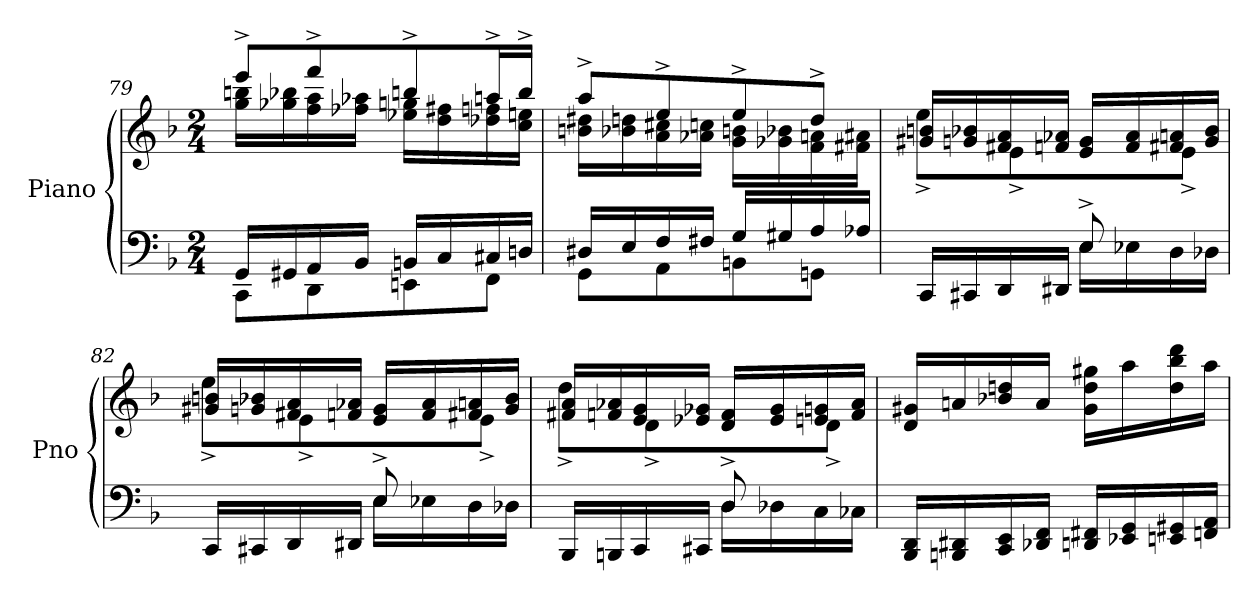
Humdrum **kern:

**kern	**kern
*part1	*part1
*staff2	*staff1
*I"Piano	*
*I'Pno	*
*clefF4	*clefG2
*k[b-]	*k[b-]
*M2/4	*M2/4
=79	=79
*^	*^
16GG/LL	8CC\L	8eee^/L	16gg\ 16bbn\LL
16GG#X/	.	.	16gg-X\ 16bb-X\
16AA/	8DD\	8fff^/	16ff\ 16aa\
16BB-/JJ	.	.	16ff-X\ 16aa-X\JJ
16BBn/LL	8EEn\	8bbn^/	16ee-X\ 16ggn\LL
16C/	.	.	16dd\ 16ff#X\
16C#X/	8FF\J	16aan^/L	16dd-X\ 16ffn\
16Dn/JJ	.	16bb^/JJ	16cc\ 16een\JJ
=80	=80	=80	=80
16D#X/LL	8GG\L	8aa^/L	16bn\ 16dd#X\LL
16E/	.	.	16b-X\ 16ddn\
16F/	8AA\	8ee^/	16a\ 16cc#X\
16F#X/JJ	.	.	16a-X\ 16ccn\JJ
16G/LL	8BBn\	8ee^/	16g\ 16bn\LL
16G#X/	.	.	16g-X\ 16b-X\
16A/	8GGn\J	8dd^/J	16f\ 16an\
16A-X/JJ	.	.	16f#X\ 16a#X\JJ
!!LO:LB:g=z	!!
=81	=81	=81	=81
4ryy	16CC/LL	16g#X/ 16bn/LL	8ee^\L
.	16CC#X/	16gn/ 16b-X/	.
.	16DD/	16f#X/ 16a/	8e^\
.	16DD#X/JJ	16fn/ 16a-X/JJ	.
8E^/	16E\LL	16e/ 16g/LL	8ryy
.	16E-X\	16f/ 16a-/	.
8ryy	16D\	16f#X/ 16an/	8e^\J
.	16D-X\JJ	16g/ 16b-/JJ	.
=82	=82	=82	=82
4ryy	16CC/LL	16g#X/ 16bn/LL	8ee^\L
.	16CC#X/	16gn/ 16b-X/	.
.	16DD/	16f#X/ 16a/	8e^\
.	16DD#X/JJ	16fn/ 16a-X/JJ	.
8E^/	16E\LL	16e/ 16g/LL	8ryy
.	16E-X\	16f/ 16a-/	.
8ryy	16D\	16f#X/ 16an/	8e^\J
.	16D-X\JJ	16g/ 16b-/JJ	.
=83	=83	=83	=83
4ryy	16BBB-/LL	16f#X/ 16a/LL	8dd^\L
.	16BBBn/	16fn/ 16a-X/	.
.	16CC/	16e/ 16g/	8d^\
.	16CC#X/JJ	16e-X/ 16g-X/JJ	.
8D^/	16D\LL	16d/ 16f/LL	8ryy
.	16D-X\	16e-/ 16g-/	.
8ryy	16C\	16en/ 16gn/	8d^\J
.	16C-X\JJ	16f/ 16a-/JJ	.
*v	*v	*	*
*	*v	*v
!!LO:LB:g=z
=84	=84
16BBB-/ 16DD/LL	16d/ 16g#X/LL
16BBBn/ 16DD#X/	16an/
16CC/ 16EE/	16b-X/ 16ddn/
16DD-X/ 16FF/JJ	16a/JJ
16DDn/ 16FF#X/LL	16g#\ 16dd\ 16gg#X\LL
16EE-X/ 16GG/	16aa\
16EEn/ 16GG#X/	16dd\ 16bb-\ 16ddd\
16FFn/ 16AA/JJ	16aa\JJ
=	=
*-	*-
